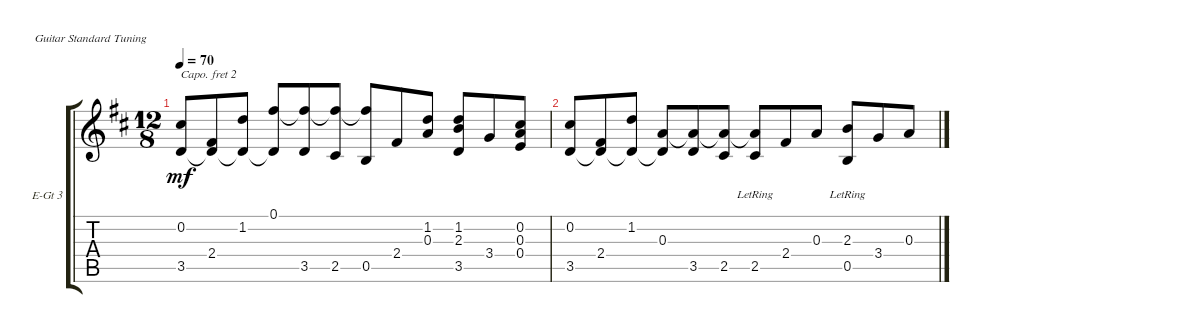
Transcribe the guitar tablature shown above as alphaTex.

\defaultSystemsLayout 4
\bracketExtendMode groupsimilarinstruments
\firstSystemTrackNameOrientation horizontal
\otherSystemsTrackNameOrientation horizontal
\track ("Guitar 3" "E-Gt 3") {instrument electricguitarclean}
\staff {score tabs}
\capo 2
\tuning (E4 B3 G3 D3 A2 E2)
\ts (12 8)
\tempo 70
\clef g2
\ks d
(0.2 3.5).8{dy mf} (2.4 3.5{t}).8 (1.2 3.5{t}).8 (3.5{t} 0.1).8 (3.5 0.1{t}).8 (2.5 0.1{t}).8 (0.5 0.1{t}).8 2.4.8 (0.3 1.2).8 (1.2 2.3 3.5).8 3.4.8 (0.4 0.3 0.2).8 |
(3.5 0.2).8 (2.4 3.5{t}).8 (1.2 3.5{t}).8 (3.5{t} 0.3).8 (3.5 0.3{t}).8 (2.5 0.3{t}).8 (2.5{lr} 0.3{t}).8 2.4.8 0.3.8 (2.3 0.5{lr}).8 3.4.8 0.3.8
